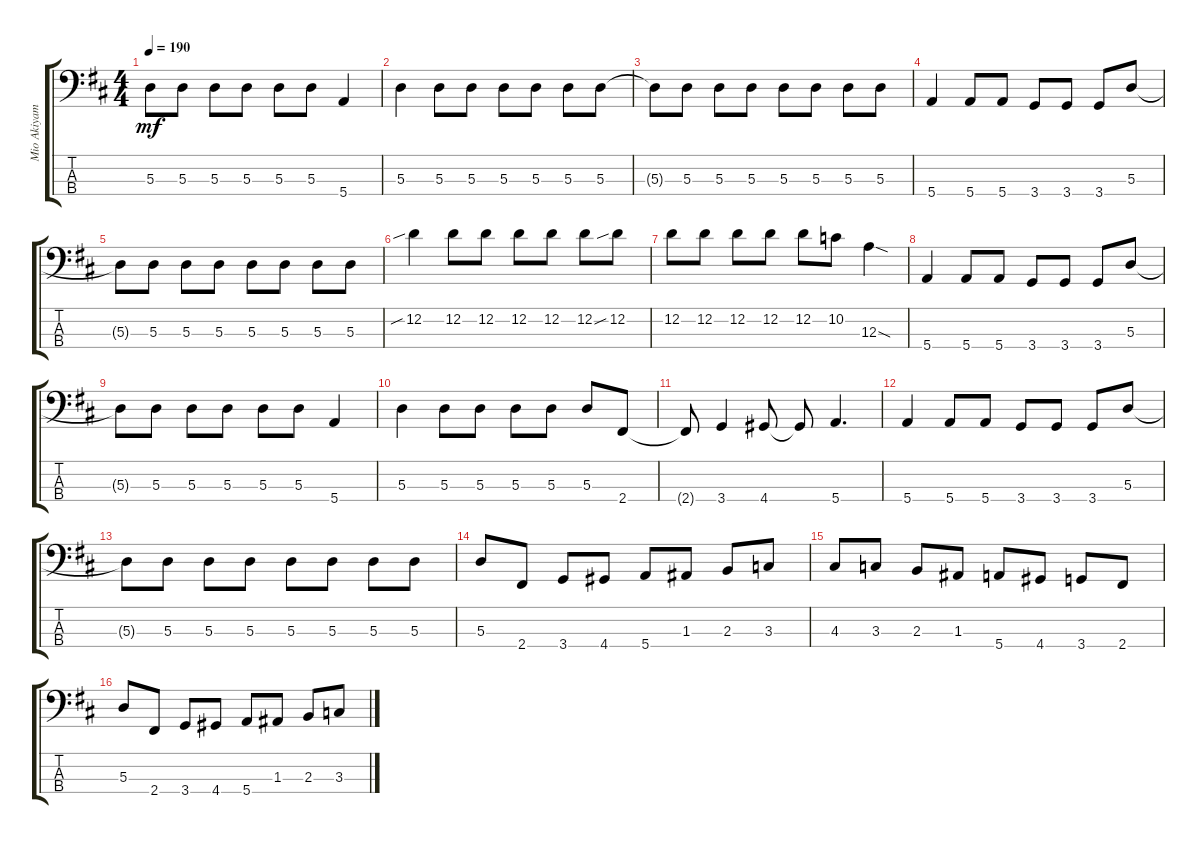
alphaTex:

\track ("Mio Akiyama" "Mio Akiyam") {instrument electricbassfinger}
\staff {score tabs}
\tuning (G2 D2 A1 E1) {hide}
\ts (4 4)
\tempo 190
\clef f4
\ks d
5.3{t}.8{dy mf} 5.3.8 5.3.8 5.3.8 5.3.8 5.3.8 5.4.4 |
5.3.4 5.3.8 5.3.8 5.3.8 5.3.8 5.3.8 5.3.8 |
5.3{t}.8 5.3.8 5.3.8 5.3.8 5.3.8 5.3.8 5.3.8 5.3.8 |
5.4.4 5.4.8 5.4.8 3.4.8 3.4.8 3.4.8 5.3.8 |
5.3{t}.8 5.3.8 5.3.8 5.3.8 5.3.8 5.3.8 5.3.8 5.3.8 |
12.2{sib}.4 12.2.8 12.2.8 12.2.8 12.2.8 12.2.8 12.2{sib}.8 |
12.2.8 12.2.8 12.2.8 12.2.8 12.2.8 10.2.8 12.3{sod}.4 |
5.4.4 5.4.8 5.4.8 3.4.8 3.4.8 3.4.8 5.3.8 |
5.3{t}.8 5.3.8 5.3.8 5.3.8 5.3.8 5.3.8 5.4.4 |
5.3.4 5.3.8 5.3.8 5.3.8 5.3.8 5.3.8 2.4.8 |
2.4{t}.8 3.4.4 4.4.8 4.4{t}.8 5.4.4{d} |
5.4.4 5.4.8 5.4.8 3.4.8 3.4.8 3.4.8 5.3.8 |
5.3{t}.8 5.3.8 5.3.8 5.3.8 5.3.8 5.3.8 5.3.8 5.3.8 |
5.3.8 2.4.8 3.4.8 4.4.8 5.4.8 1.3.8 2.3.8 3.3.8 |
4.3.8 3.3.8 2.3.8 1.3.8 5.4.8 4.4.8 3.4.8 2.4.8 |
5.3.8 2.4.8 3.4.8 4.4.8 5.4.8 1.3.8 2.3.8 3.3.8
